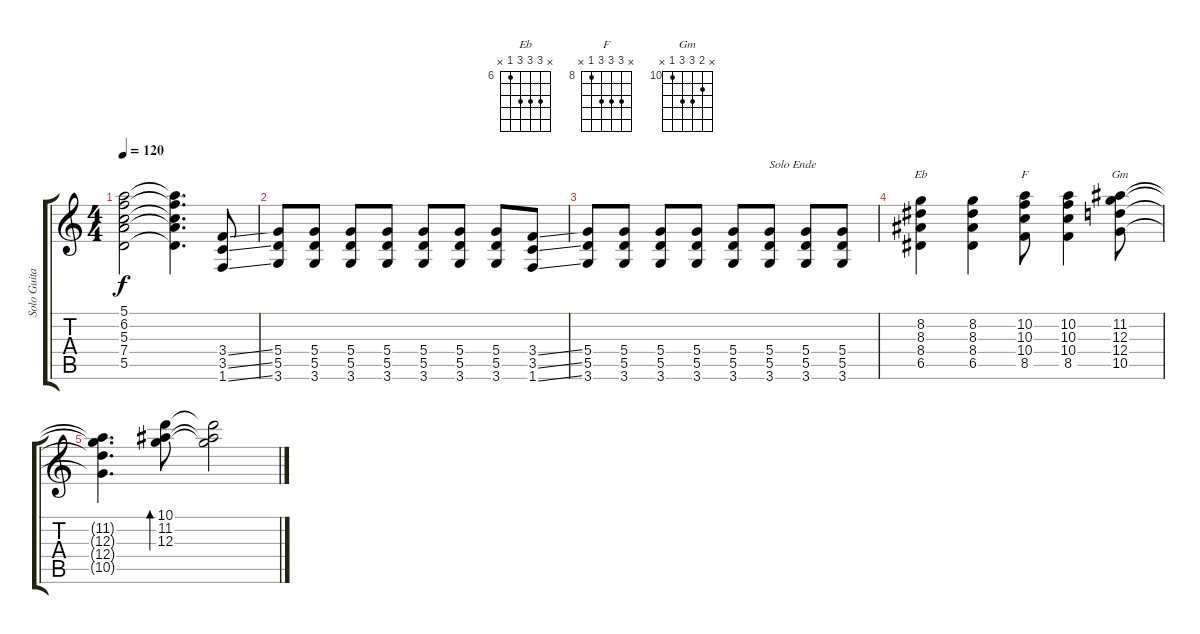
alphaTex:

\track ("Solo Guitar (Steve)" "Solo Guita") {instrument distortionguitar}
\staff {score tabs}
\tuning (E4 B3 G3 D3 A2 E2) {hide}
\chord ("Eb" x 8 8 8 6 x) {firstfret 6}
\chord ("F" x 10 10 10 8 x) {firstfret 8}
\chord ("Gm" x 11 12 12 10 x) {firstfret 10}
\ts (4 4)
\tempo 120
\clef g2
\ks c
(5.1{t} 6.2{t} 5.3{t} 7.4{t} 5.5{t}).2{dy f} (5.1{t} 6.2{t} 5.3{t} 7.4{t} 5.5{t}).4{d} (3.4{ss} 3.5{ss} 1.6{ss}).8 |
(5.4 5.5 3.6).8 (5.4 5.5 3.6).8 (5.4 5.5 3.6).8 (5.4 5.5 3.6).8 (5.4 5.5 3.6).8 (5.4 5.5 3.6).8 (5.4 5.5 3.6).8 (3.4{ss} 3.5{ss} 1.6{ss}).8 |
(5.4 5.5 3.6).8 (5.4 5.5 3.6).8 (5.4 5.5 3.6).8 (5.4 5.5 3.6).8 (5.4 5.5 3.6).8 (5.4 5.5 3.6).8{txt "Solo Ende"} (5.4 5.5 3.6).8 (5.4 5.5 3.6).8 |
(8.2 8.3 8.4 6.5).4{ch "Eb"} (8.2 8.3 8.4 6.5).4 (10.2 10.3 10.4 8.5).8{ch "F"} (10.2 10.3 10.4 8.5).4 (11.2 12.3 12.4 10.5).8{ch "Gm"} |
(11.2{t} 12.3{t} 12.4{t} 10.5{t}).4{d} (10.1 11.2 12.3).8{bd 60} (10.1{t} 11.2{t} 12.3{t}).2
